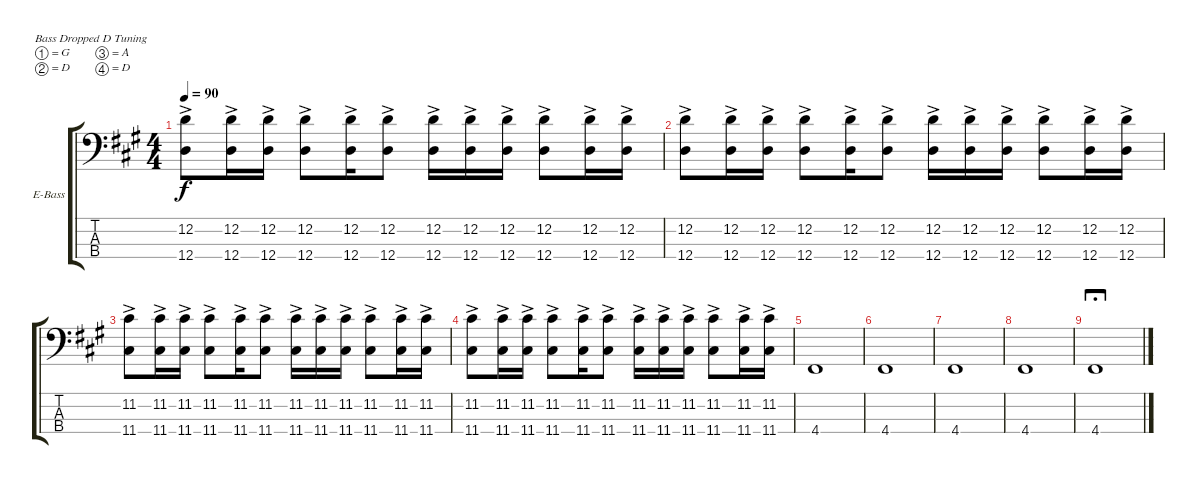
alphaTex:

\bracketExtendMode groupsimilarinstruments
\firstSystemTrackNameOrientation horizontal
\otherSystemsTrackNameOrientation horizontal
\track ("Electric Bass" "E-Bass") {instrument electricbassfinger}
\staff {score tabs}
\tuning (G2 D2 A1 D1)
\ts (4 4)
\tempo 90
\clef f4
\ks f#minor
(12.4{ac} 12.2{ac}).8{dy f} (12.4{ac} 12.2{ac}).16 (12.4{ac} 12.2{ac}).16 (12.4{ac} 12.2{ac}).8 (12.4{ac} 12.2{ac}).16 (12.4{ac} 12.2{ac}).8 (12.4{ac} 12.2{ac}).16 (12.4{ac} 12.2{ac}).16 (12.4{ac} 12.2{ac}).16 (12.4{ac} 12.2{ac}).8 (12.4{ac} 12.2{ac}).16 (12.4{ac} 12.2{ac}).16 |
(12.4{ac} 12.2{ac}).8 (12.4{ac} 12.2{ac}).16 (12.4{ac} 12.2{ac}).16 (12.4{ac} 12.2{ac}).8 (12.4{ac} 12.2{ac}).16 (12.4{ac} 12.2{ac}).8 (12.4{ac} 12.2{ac}).16 (12.4{ac} 12.2{ac}).16 (12.4{ac} 12.2{ac}).16 (12.4{ac} 12.2{ac}).8 (12.4{ac} 12.2{ac}).16 (12.4{ac} 12.2{ac}).16 |
(11.4{ac} 11.2{ac}).8 (11.4{ac} 11.2{ac}).16 (11.4{ac} 11.2{ac}).16 (11.4{ac} 11.2{ac}).8 (11.4{ac} 11.2{ac}).16 (11.4{ac} 11.2{ac}).8 (11.4{ac} 11.2{ac}).16 (11.4{ac} 11.2{ac}).16 (11.4{ac} 11.2{ac}).16 (11.4{ac} 11.2{ac}).8 (11.4{ac} 11.2{ac}).16 (11.4{ac} 11.2{ac}).16 |
(11.4{ac} 11.2{ac}).8 (11.4{ac} 11.2{ac}).16 (11.4{ac} 11.2{ac}).16 (11.4{ac} 11.2{ac}).8 (11.4{ac} 11.2{ac}).16 (11.4{ac} 11.2{ac}).8 (11.4{ac} 11.2{ac}).16 (11.4{ac} 11.2{ac}).16 (11.4{ac} 11.2{ac}).16 (11.4{ac} 11.2{ac}).8 (11.4{ac} 11.2{ac}).16 (11.4{ac} 11.2{ac}).16 |
4.4.1 |
4.4.1 |
4.4.1 |
4.4.1 |
4.4.1{fermata (long 1)}
